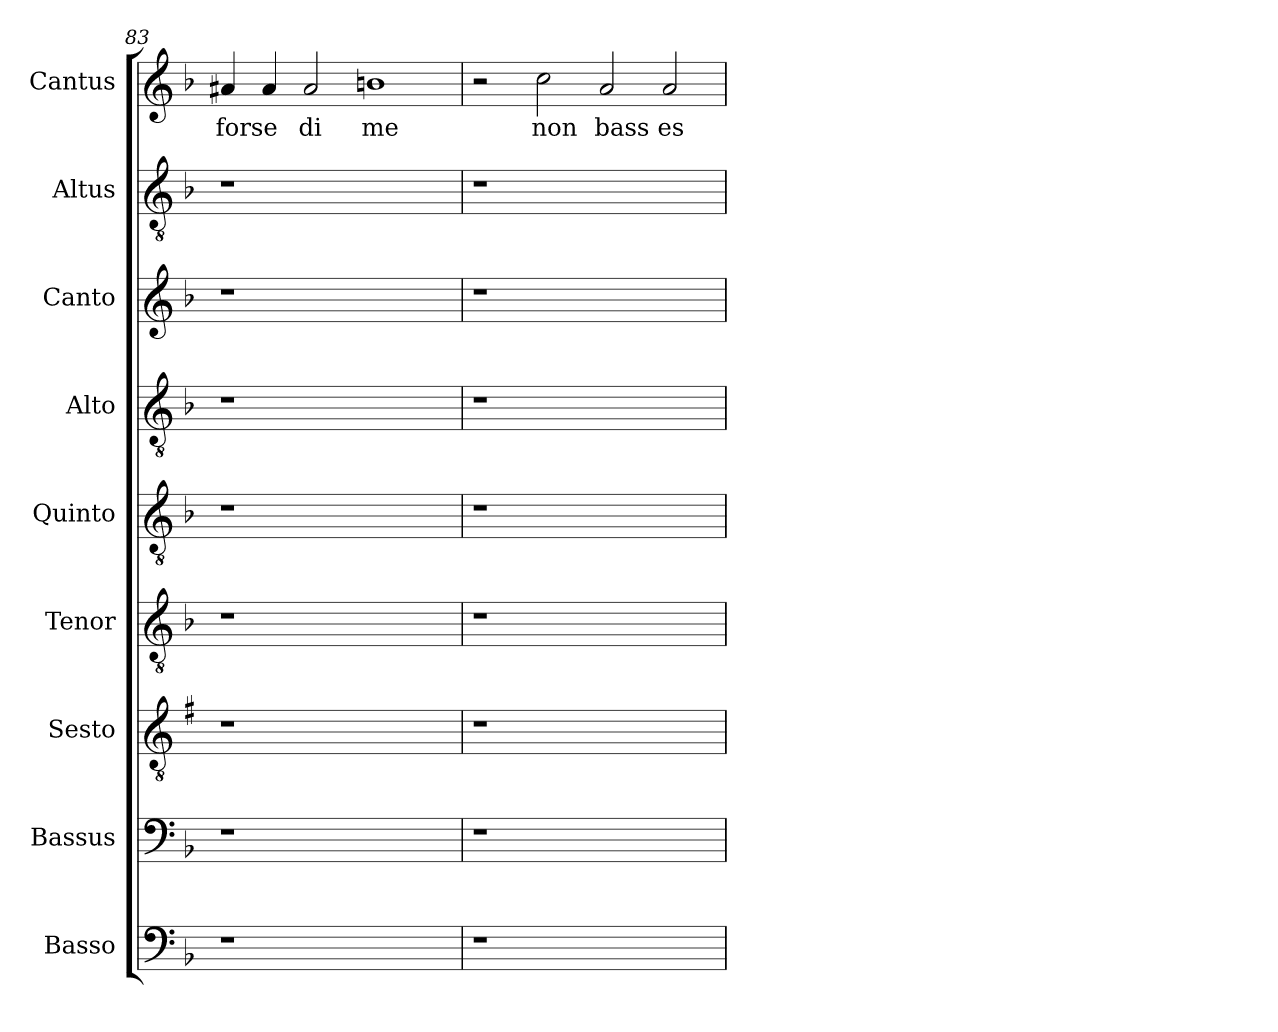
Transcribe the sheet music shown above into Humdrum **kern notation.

**kern	**kern	**kern	**kern	**kern	**kern	**kern	**kern	**kern	**text
*part9	*part8	*part7	*part6	*part5	*part4	*part3	*part2	*part1	*part1
*staff9	*staff8	*staff7	*staff6	*staff5	*staff4	*staff3	*staff2	*staff1	*staff1
*I"Basso	*I"Bassus	*I"Sesto	*I"Tenor	*I"Quinto	*I"Alto	*I"Canto	*I"Altus	*I"Cantus	*
*	*	*I'Sesto	*I'Tenor	*I'Quinto	*I'Alto	*I'Canto	*I'Altus	*I'Cantus	*
*clefF4	*clefF4	*clefGv2	*clefGv2	*clefGv2	*clefGv2	*clefG2	*clefGv2	*clefG2	*
*k[b-]	*k[b-]	*k[f#]	*k[b-]	*k[b-]	*k[b-]	*k[b-]	*k[b-]	*k[b-]	*
*F:	*F:	*G:	*F:	*F:	*F:	*F:	*F:	*F:	*
=83	=83	=83	=83	=83	=83	=83	=83	=83	=83
!	!	!	!	!	!	!	!	!	!LO:LY:b
1r	1r	1r	1r	1r	1r	1r	1r	4a#X/	forse
.	.	.	.	.	.	.	.	4a#/	.
!	!	!	!	!	!	!	!	!	!LO:LY:b
.	.	.	.	.	.	.	.	2a#/	di
!	!	!	!	!	!	!	!	!	!LO:LY:b
1ryy	1ryy	1ryy	1ryy	1ryy	1ryy	1ryy	1ryy	1bn	me
=84	=84	=84	=84	=84	=84	=84	=84	=84	=84
1r	1r	1r	1r	1r	1r	1r	1r	2r	.
!	!	!	!	!	!	!	!	!	!LO:LY:b
.	.	.	.	.	.	.	.	2cc\	non
!	!	!	!	!	!	!	!	!	!LO:LY:b
1ryy	1ryy	1ryy	1ryy	1ryy	1ryy	1ryy	1ryy	2a/	bass
!	!	!	!	!	!	!	!	!	!LO:LY:b
.	.	.	.	.	.	.	.	2a/	es-
=	=	=	=	=	=	=	=	=	=
*-	*-	*-	*-	*-	*-	*-	*-	*-	*-
